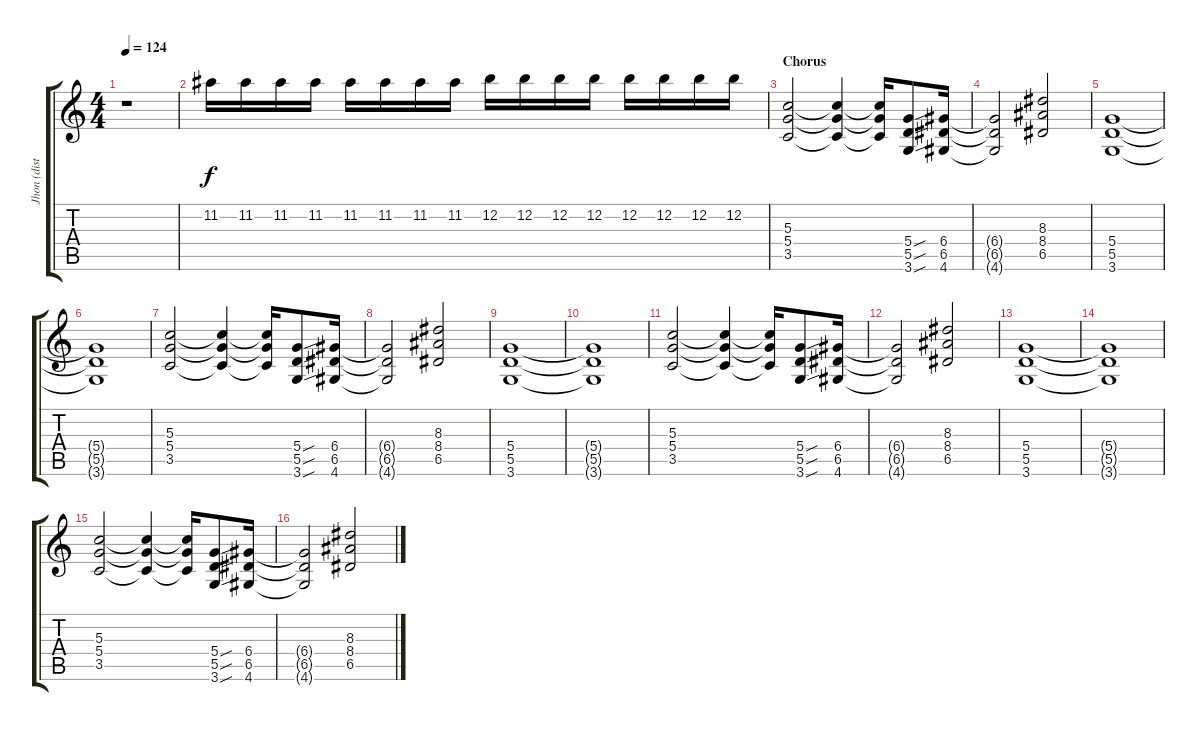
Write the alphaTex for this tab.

\track ("Jhon (dist. guitar)" "Jhon (dist") {instrument distortionguitar}
\staff {score tabs}
\tuning (E4 B3 G3 D3 A2 E2) {hide}
\ts (4 4)
\tempo 124
\clef g2
\ks c
r.1{dy f} |
11.2.16 11.2.16 11.2.16 11.2.16 11.2.16 11.2.16 11.2.16 11.2.16 12.2.16 12.2.16 12.2.16 12.2.16 12.2.16 12.2.16 12.2.16 12.2.16 |
\section ("" "Chorus")
(5.3 5.4 3.5).2 (5.3{t} 5.4{t} 3.5{t}).4 (5.3{t} 5.4{t} 3.5{t}).16 (5.4{sou} 5.5{sou} 3.6{sou}).8 (6.4 6.5 4.6).16 |
(6.4{t} 6.5{t} 4.6{t}).2 (8.3 8.4 6.5).2 |
(5.4 5.5 3.6).1 |
(5.4{t} 5.5{t} 3.6{t}).1 |
(5.3 5.4 3.5).2 (5.3{t} 5.4{t} 3.5{t}).4 (5.3{t} 5.4{t} 3.5{t}).16 (5.4{sou} 5.5{sou} 3.6{sou}).8 (6.4 6.5 4.6).16 |
(6.4{t} 6.5{t} 4.6{t}).2 (8.3 8.4 6.5).2 |
(5.4 5.5 3.6).1 |
(5.4{t} 5.5{t} 3.6{t}).1 |
(5.3 5.4 3.5).2 (5.3{t} 5.4{t} 3.5{t}).4 (5.3{t} 5.4{t} 3.5{t}).16 (5.4{sou} 5.5{sou} 3.6{sou}).8 (6.4 6.5 4.6).16 |
(6.4{t} 6.5{t} 4.6{t}).2 (8.3 8.4 6.5).2 |
(5.4 5.5 3.6).1 |
(5.4{t} 5.5{t} 3.6{t}).1 |
(5.3 5.4 3.5).2 (5.3{t} 5.4{t} 3.5{t}).4 (5.3{t} 5.4{t} 3.5{t}).16 (5.4{sou} 5.5{sou} 3.6{sou}).8 (6.4 6.5 4.6).16 |
(6.4{t} 6.5{t} 4.6{t}).2 (8.3 8.4 6.5).2
